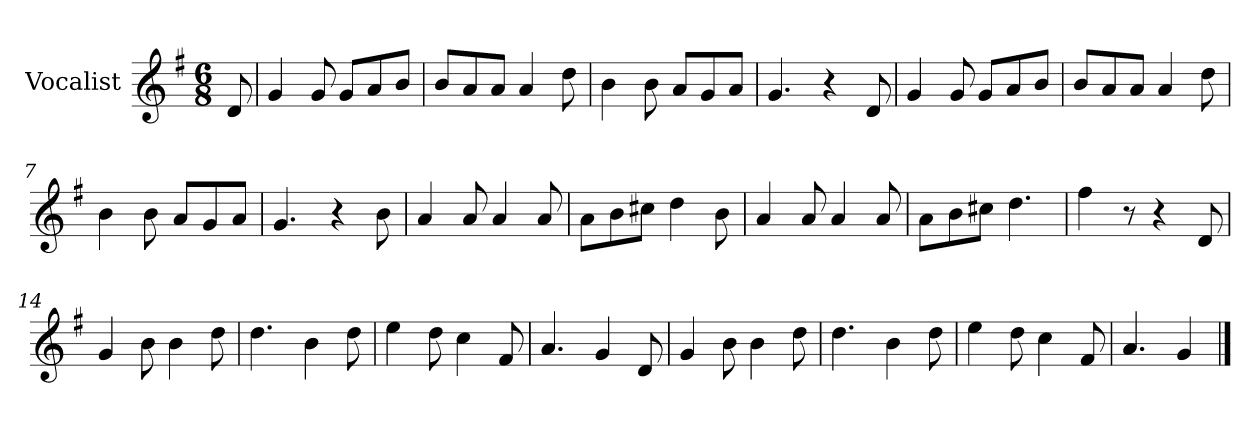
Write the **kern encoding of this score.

**kern
*part1
*staff1
*I"Vocalist
*k[f#]
*G:
*M6/8
=
8d
=1
4g
8g
8gL
8a
8bJ
=2
8bL
8a
8aJ
4a
8dd
=3
4b
8b
8aL
8g
8aJ
=4
4.g
4r
8d
=5
4g
8g
8gL
8a
8bJ
=6
8bL
8a
8aJ
4a
8dd
=7
4b
8b
8aL
8g
8aJ
=8
4.g
4r
8b
=9
4a
8a
4a
8a
=10
8aL
8b
8cc#XJ
4dd
8b
=11
4a
8a
4a
8a
=12
8aL
8b
8cc#XJ
4.dd
=13
4ff#
8r
4r
8d
=14
4g
8b
4b
8dd
=15
4.dd
4b
8dd
=16
4ee
8dd
4cc
8f#
=17
4.a
4g
8d
=18
4g
8b
4b
8dd
=19
4.dd
4b
8dd
=20
4ee
8dd
4cc
8f#
=21
4.a
4g
==
*-
